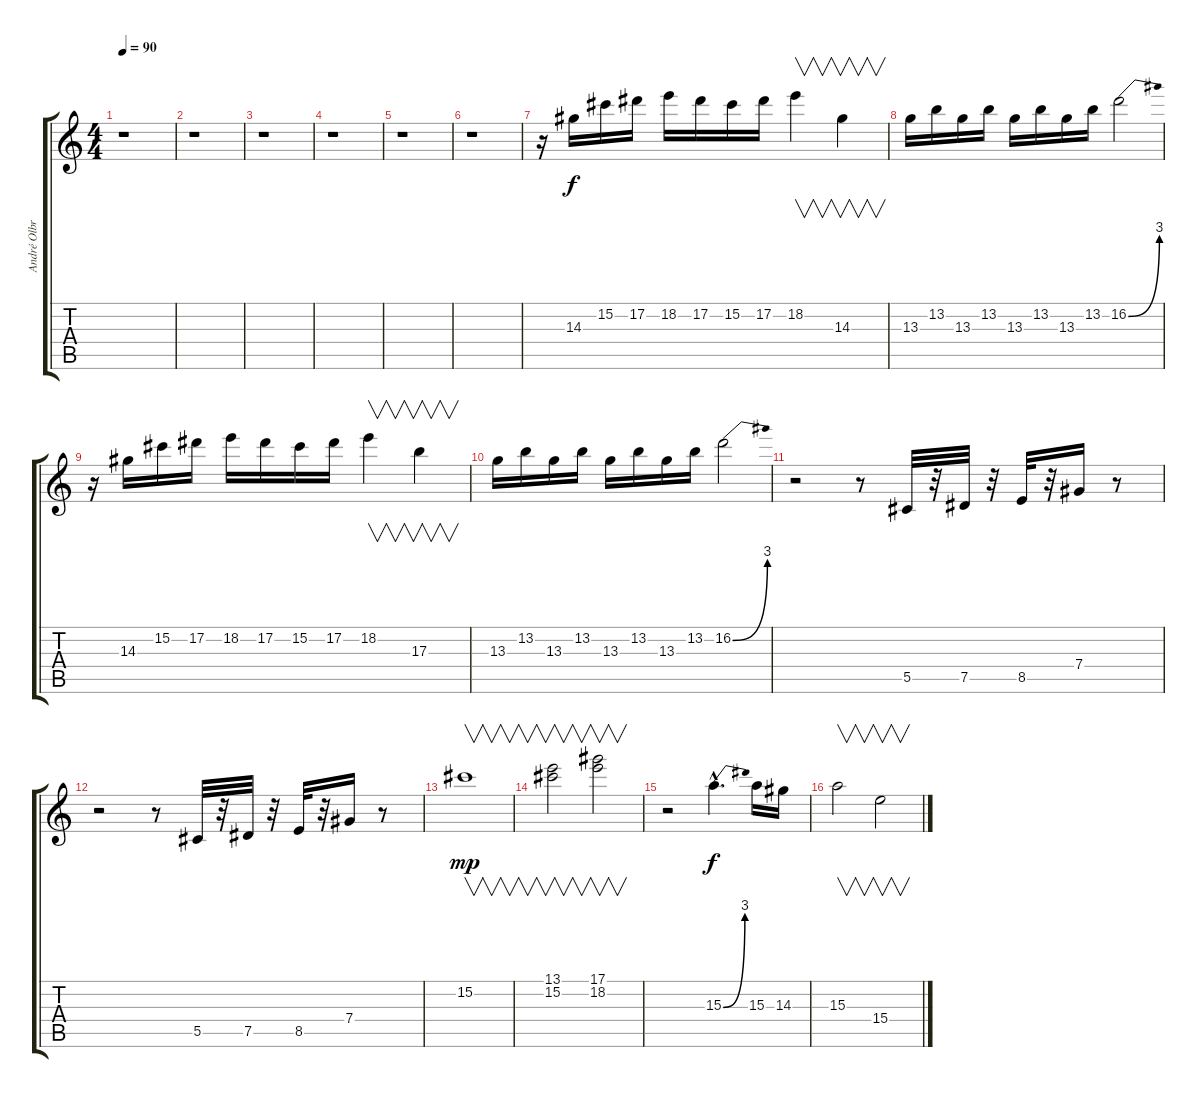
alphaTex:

\track ("André Olbrich" "André Olbr") {instrument distortionguitar}
\staff {score tabs}
\tuning (Eb4 Bb3 Gb3 Db3 Ab2 Eb2) {hide}
\ts (4 4)
\tempo 90
\clef g2
\ks c
r.1{dy f} |
r.1 |
r.1 |
r.1 |
r.1 |
r.1 |
r.16 14.3.16 15.2.16 17.2.16 18.2.16 17.2.16 15.2.16 17.2.16 18.2.4{v} 14.3.4{v} |
13.3.16 13.2.16 13.3.16 13.2.16 13.3.16 13.2.16 13.3.16 13.2.16 16.2{be (bend 0 0 60 12)}.2 |
r.16 14.3.16 15.2.16 17.2.16 18.2.16 17.2.16 15.2.16 17.2.16 18.2.4{v} 17.3.4{v} |
13.3.16 13.2.16 13.3.16 13.2.16 13.3.16 13.2.16 13.3.16 13.2.16 16.2{be (bend 0 0 60 12)}.2 |
r.2{balance 8} r.8 5.5.32 r.32 7.5.32 r.32 8.5.32 r.32 7.4.16 r.8 |
r.2 r.8 5.5.32 r.32 7.5.32 r.32 8.5.32 r.32 7.4.16 r.8 |
15.2.1{v dy mp balance 0} |
(13.1 15.2).2{v} (17.1 18.2).2{v} |
r.2{balance 8} 15.3{be (bend 0 0 60 12) hac}.4{d dy f} 15.3.16 14.3.16 |
15.3.2{v} 15.4.2{v}
